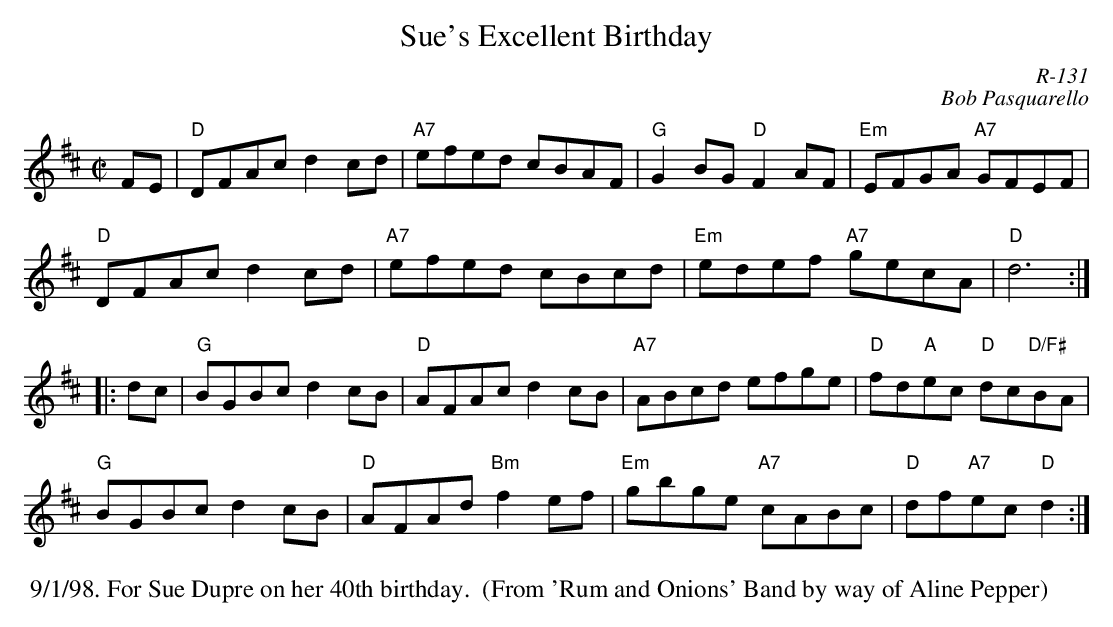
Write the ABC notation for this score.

X:1
T: Sue's Excellent Birthday
C: R-131
C: Bob Pasquarello
M: C|
K: D
FE| "D"DFAc d2cd| "A7"efed cBAF| "G"G2BG "D"F2AF| "Em"EFGA "A7"GFEF|
    "D"DFAc d2cd| "A7"efed cBcd| "Em"edef "A7"gecA| "D"d6:|
|:\
dc| "G"BGBc d2cB| "D"AFAc d2cB| "A7"ABcd efge| "D"fd"A"ec "D"dc"D/F#"BA|
    "G"BGBc d2cB| "D"AFAd "Bm"f2ef| "Em"gbge "A7"cABc| "D"df"A7"ec "D"d2 :|
